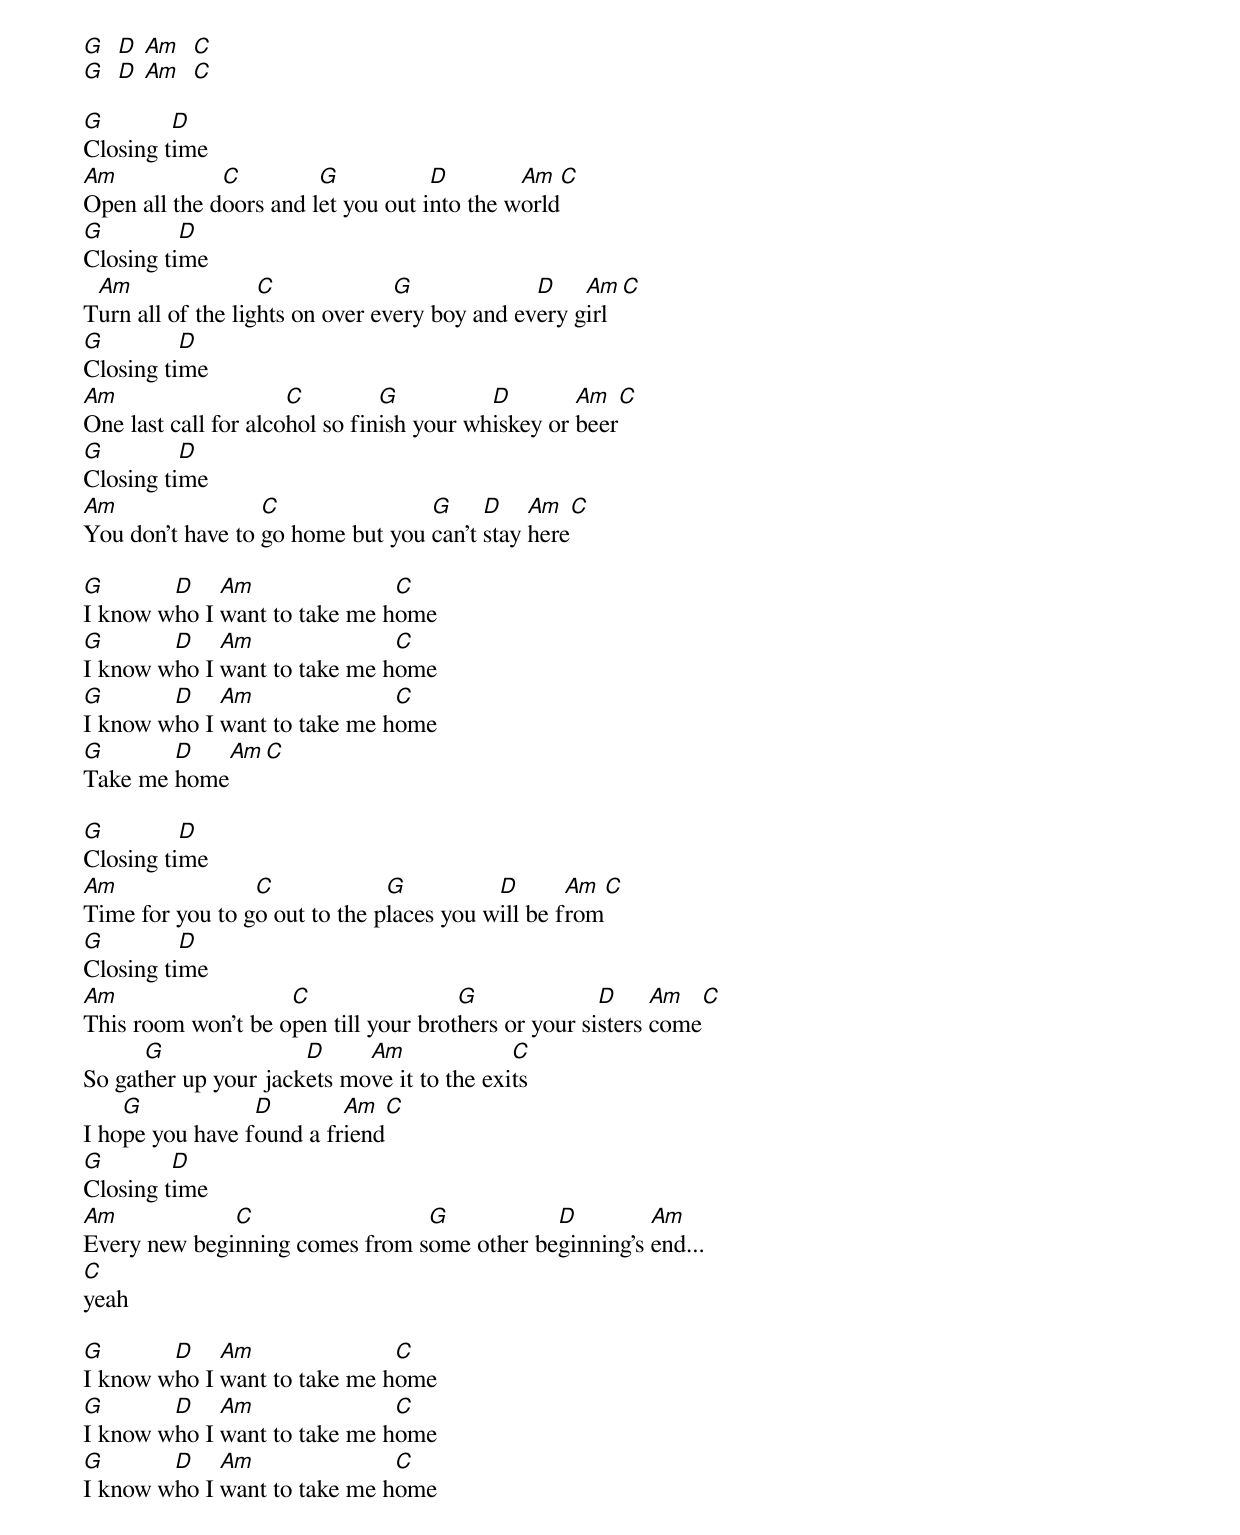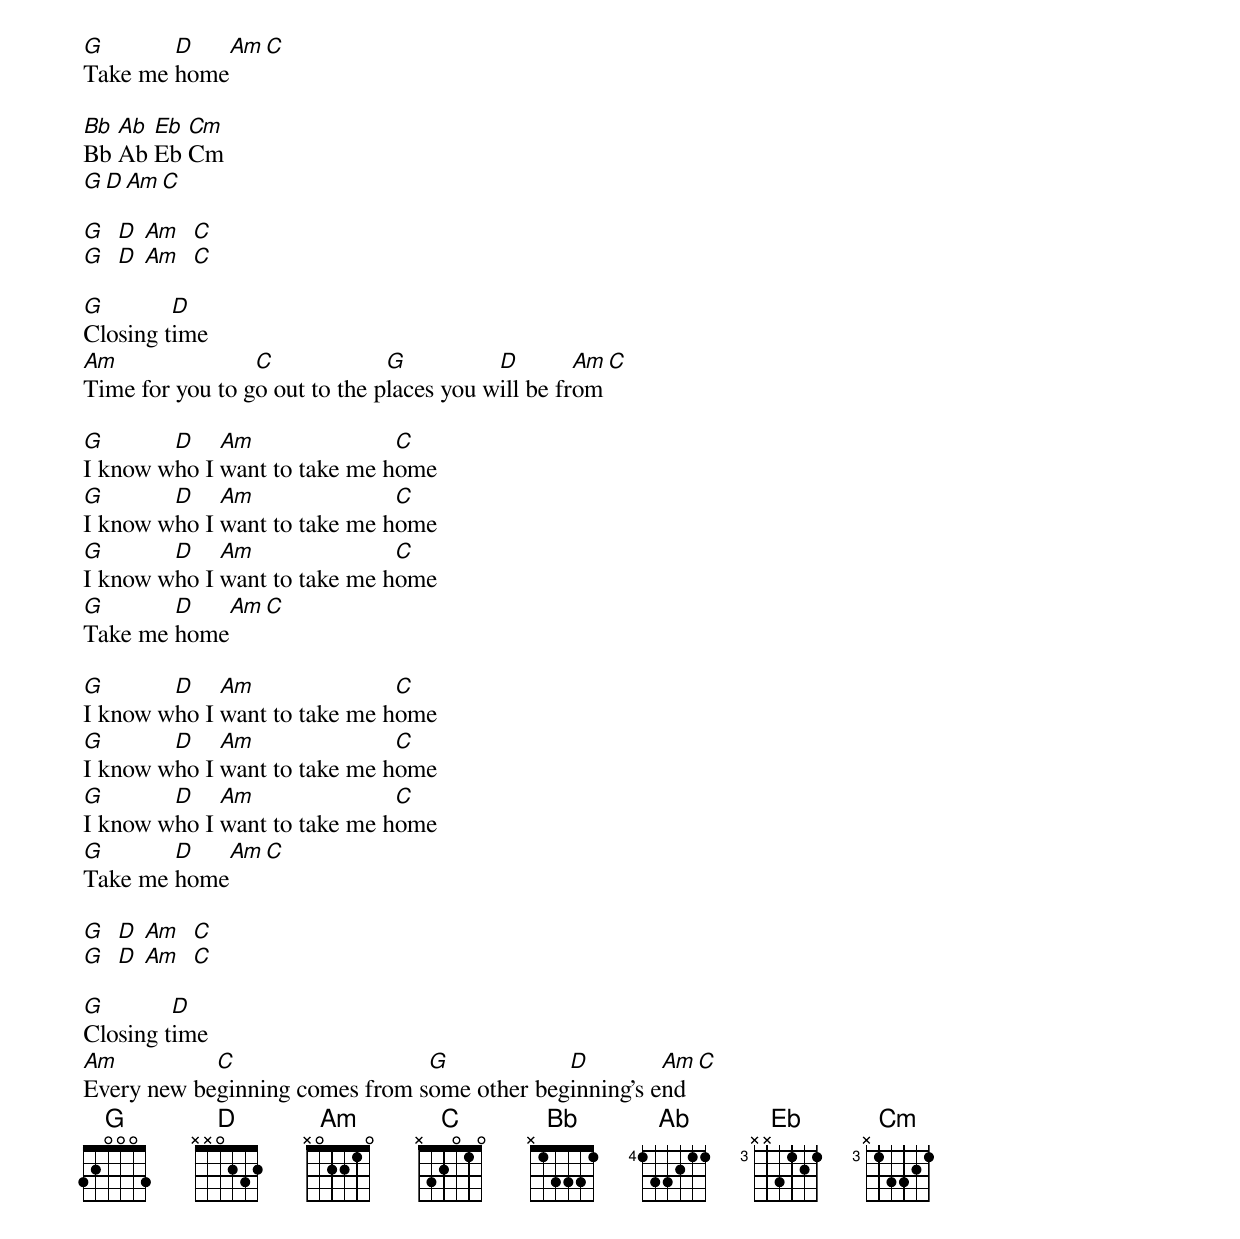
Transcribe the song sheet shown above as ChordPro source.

[G]  [D] [Am]  [C]
[G]  [D] [Am]  [C]

[G]Closing t[D]ime
[Am]Open all the d[C]oors and l[G]et you out i[D]nto the w[Am]orld[C]
[G]Closing ti[D]me
T[Am]urn all of the lig[C]hts on over ev[G]ery boy and ev[D]ery g[Am]irl[C]
[G]Closing ti[D]me
[Am]One last call for alco[C]hol so fin[G]ish your wh[D]iskey or [Am]beer[C]
[G]Closing ti[D]me
[Am]You don't have to [C]go home but you [G]can't [D]stay [Am]here[C]

[G]I know w[D]ho I [Am]want to take me h[C]ome
[G]I know w[D]ho I [Am]want to take me h[C]ome
[G]I know w[D]ho I [Am]want to take me h[C]ome
[G]Take me [D]home[Am][C]

[G]Closing ti[D]me
[Am]Time for you to g[C]o out to the p[G]laces you w[D]ill be f[Am]rom[C]
[G]Closing ti[D]me
[Am]This room won't be o[C]pen till your brot[G]hers or your si[D]sters [Am]come[C]
So gat[G]her up your jack[D]ets mo[Am]ve it to the exi[C]ts
I ho[G]pe you have f[D]ound a fr[Am]iend[C]
[G]Closing t[D]ime
[Am]Every new begi[C]nning comes from s[G]ome other be[D]ginning's [Am]end...
[C]yeah

[G]I know w[D]ho I [Am]want to take me h[C]ome
[G]I know w[D]ho I [Am]want to take me h[C]ome
[G]I know w[D]ho I [Am]want to take me h[C]ome
[G]Take me [D]home[Am][C]

[Bb]Bb [Ab]Ab [Eb]Eb [Cm]Cm
[G][D][Am][C]

[G]  [D] [Am]  [C]
[G]  [D] [Am]  [C]

[G]Closing t[D]ime
[Am]Time for you to g[C]o out to the p[G]laces you w[D]ill be fr[Am]om[C]

[G]I know w[D]ho I [Am]want to take me h[C]ome
[G]I know w[D]ho I [Am]want to take me h[C]ome
[G]I know w[D]ho I [Am]want to take me h[C]ome
[G]Take me [D]home[Am][C]

[G]I know w[D]ho I [Am]want to take me h[C]ome
[G]I know w[D]ho I [Am]want to take me h[C]ome
[G]I know w[D]ho I [Am]want to take me h[C]ome
[G]Take me [D]home[Am][C]

[G]  [D] [Am]  [C]
[G]  [D] [Am]  [C]

[G]Closing t[D]ime
[Am]Every new be[C]ginning comes from s[G]ome other beg[D]inning's e[Am]nd[C]
